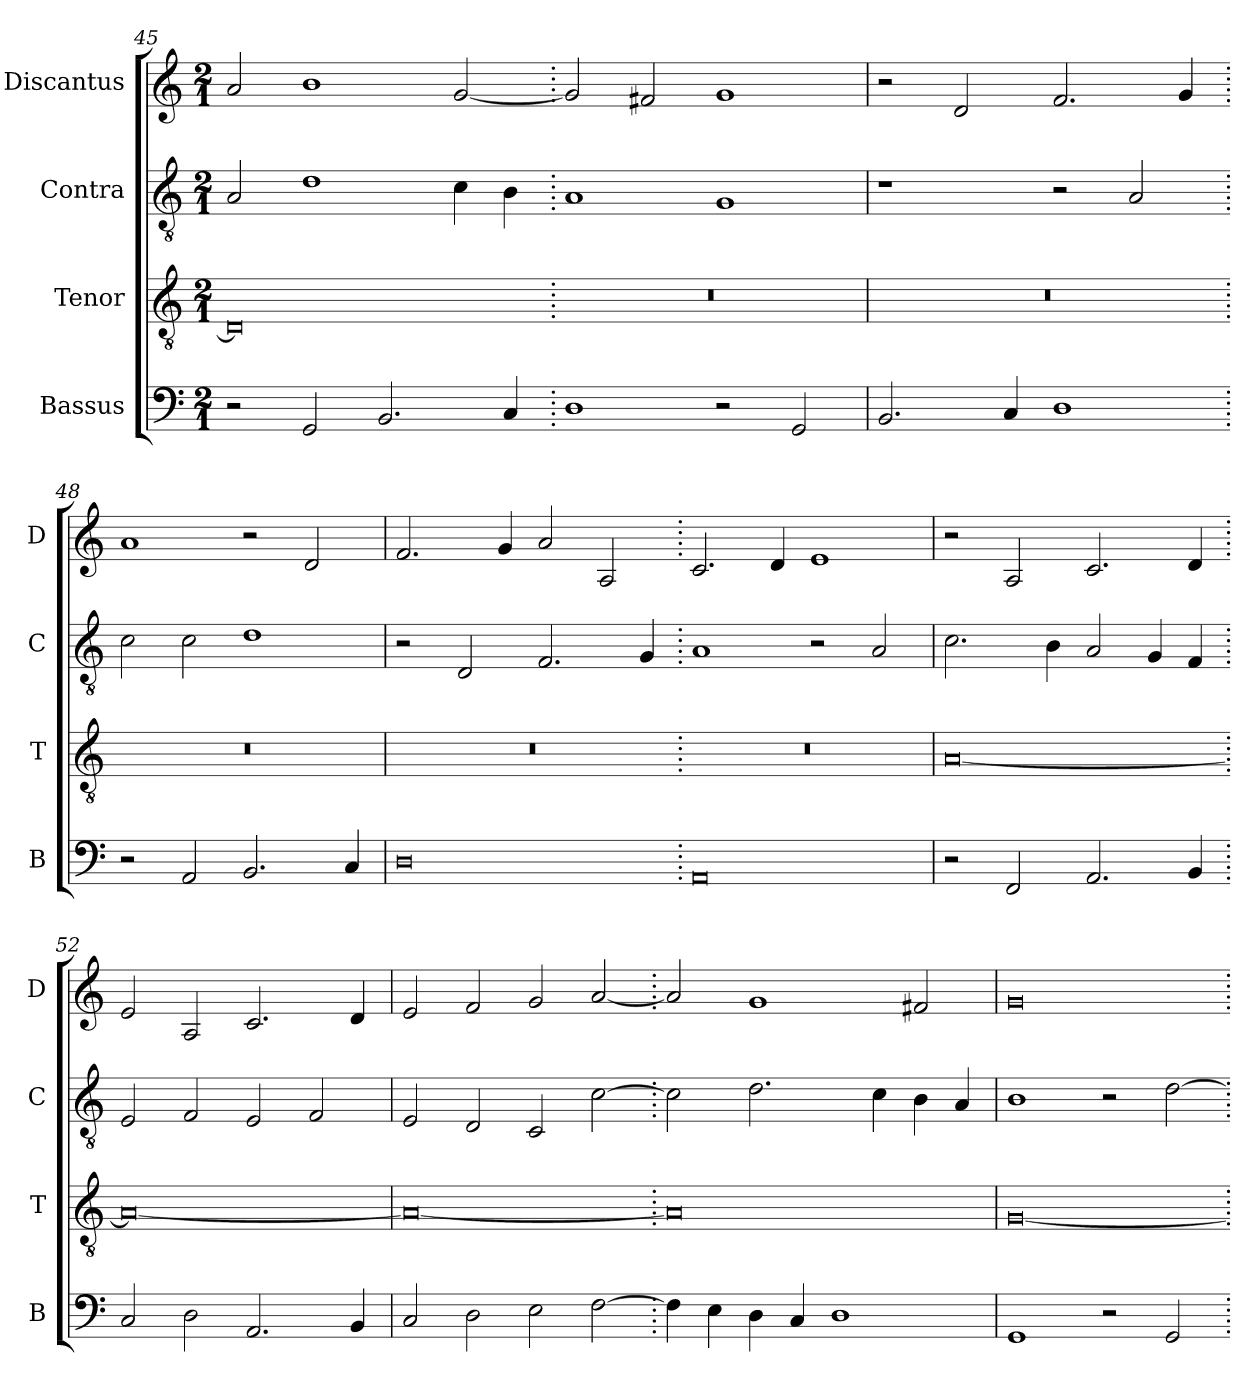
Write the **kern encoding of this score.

**kern	**kern	**kern	**kern
*part4	*part3	*part2	*part1
*staff4	*staff3	*staff2	*staff1
*I"Bassus	*I"Tenor	*I"Contra	*I"Discantus
*I'B	*I'T	*I'C	*I'D
*clefF4	*clefGv2	*clefGv2	*clefG2
*k[]	*k[]	*k[]	*k[]
*M2/1	*M2/1	*M2/1	*M2/1
=45	=45	=45	=45
2r	0D]	2A/	2a/
2GG/	.	1d	1b
2.BB/	.	.	.
.	.	4c\	[2g/
4C/	.	4B\	.
=46.	=46.	=46.	=46.
1D	0r	1A	2g/]
.	.	.	2f#X/
2r	.	1G	1g
2GG/	.	.	.
=47	=47	=47	=47
2.BB/	0r	1r	2r
.	.	.	2d/
4C/	.	.	.
1D	.	2r	2.f/
.	.	2A/	.
.	.	.	4g/
=48.	=48.	=48.	=48.
2r	0r	2c\	1a
2AA/	.	2c\	.
2.BB/	.	1d	2r
.	.	.	2d/
4C/	.	.	.
=49	=49	=49	=49
0D	0r	2r	2.f/
.	.	2D/	.
.	.	.	4g/
.	.	2.F/	2a/
.	.	.	2A/
.	.	4G/	.
=50.	=50.	=50.	=50.
0AA	0r	1A	2.c/
.	.	.	4d/
.	.	2r	1e
.	.	2A/	.
=51	=51	=51	=51
2r	[0A	2.c\	2r
2FF/	.	.	2A/
.	.	4B\	.
2.AA/	.	2A/	2.c/
.	.	4G/	.
4BB/	.	4F/	4d/
=52.	=52.	=52.	=52.
2C/	0A_	2E/	2e/
2D\	.	2F/	2A/
2.AA/	.	2E/	2.c/
.	.	2F/	.
4BB/	.	.	4d/
=53	=53	=53	=53
2C/	0A_	2E/	2e/
2D\	.	2D/	2f/
2E\	.	2C/	2g/
[2F\	.	[2c\	[2a/
=54.	=54.	=54.	=54.
4F\]	0A]	2c\]	2a/]
4E\	.	.	.
4D\	.	2.d\	1g
4C/	.	.	.
1D	.	.	.
.	.	4c\	.
.	.	4B\	2f#X/
.	.	4A/	.
=55	=55	=55	=55
1GG	[0G	1B	0g
2r	.	2r	.
2GG/	.	[2d\	.
=.	=.	=.	=.
*-	*-	*-	*-
